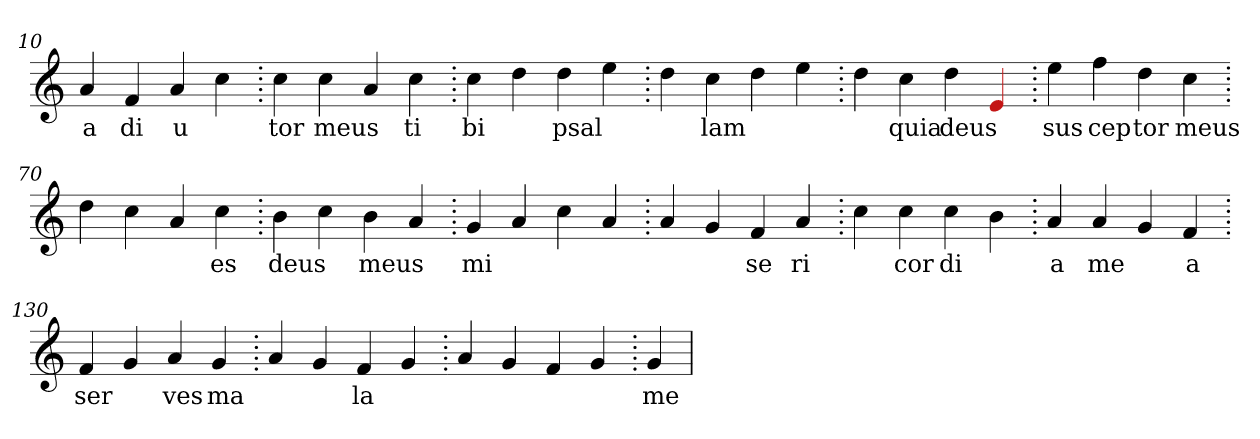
**kern	**text
*part1	*part1
*staff1	*staff1
*clefG2	*
=10.	=10.
4a	a
4f	di
4a	u
4cc	.
=20.	=20.
4cc	tor
4cc	meus
4a	.
4cc	ti
=30.	=30.
4cc	bi
4dd	.
4dd	psal
4ee	.
=40.	=40.
4dd	.
4cc	lam
4dd	.
4ee	.
=50.	=50.
4dd	.
4cc	quia
4dd	deus
4Re	.
=60.	=60.
4ee	sus
4ff	cep
4dd	tor
4cc	meus
=70.	=70.
4dd	.
4cc	.
4a	.
4cc	es
=80.	=80.
4b	deus
4cc	.
4b	meus
4a	.
=90.	=90.
4g	mi
4a	.
4cc	.
4a	.
=100.	=100.
4a	.
4g	.
4f	se
4a	ri
=110.	=110.
4cc	.
4cc	cor
4cc	di
4b	.
=120.	=120.
4a	a
4a	me
4g	.
4f	a
=130.	=130.
4f	ser
4g	.
4a	ves
4g	ma
=140.	=140.
4a	.
4g	.
4f	la
4g	.
=150.	=150.
4a	.
4g	.
4f	.
4g	.
=160.	=160.
4g	me
=	=
*-	*-
